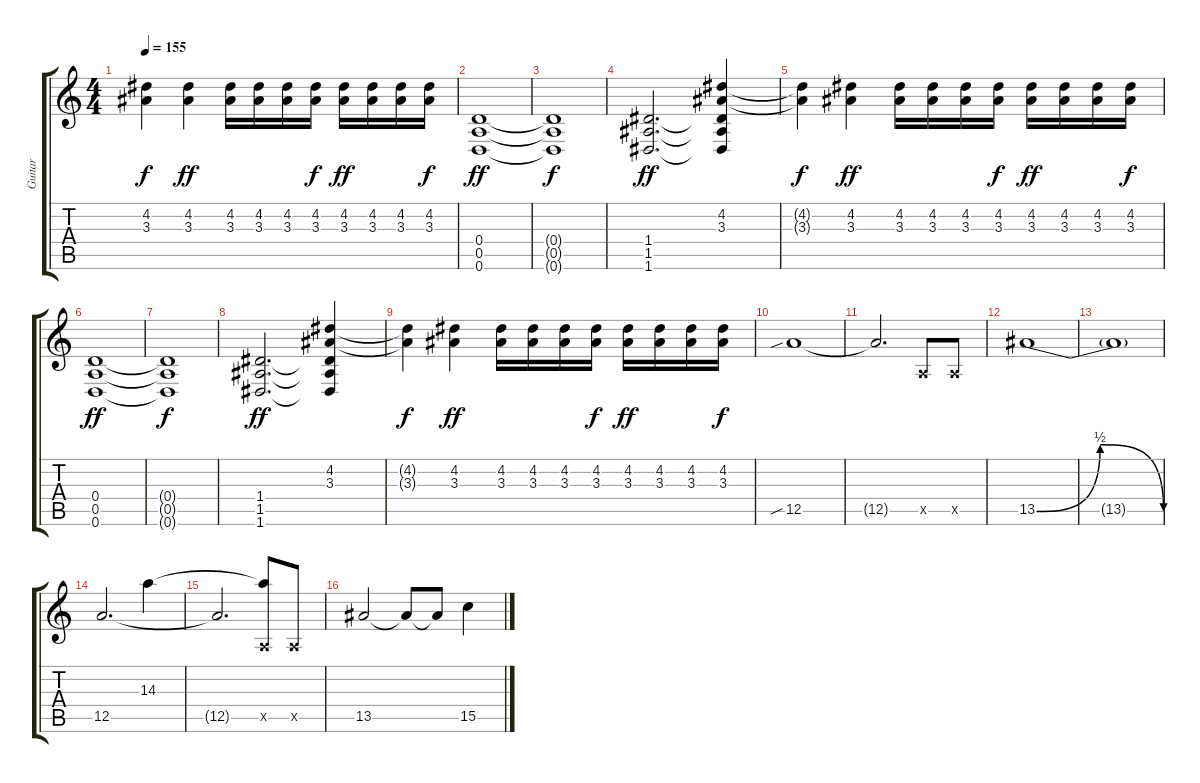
\track ("Guitar              " "Guitar    ") {instrument distortionguitar}
\staff {score tabs}
\tuning (E4 B3 G3 D3 A2 D2) {hide}
\ts (4 4)
\tempo 155
\clef g2
\ks c
(4.2{t} 3.3{t}).4{dy f} (4.2 3.3).4{dy ff} (4.2 3.3).16 (4.2 3.3).16 (4.2 3.3).16 (4.2 3.3).16{dy f} (4.2 3.3).16{dy ff} (4.2 3.3).16 (4.2 3.3).16 (4.2 3.3).16{dy f} |
(0.4 0.5 0.6).1{dy ff} |
(0.4{t} 0.5{t} 0.6{t}).1{dy f} |
(1.4 1.5 1.6).2{d dy ff} (4.2 3.3 1.4{t} 1.5{t} 1.6{t}).4 |
(4.2{t} 3.3{t}).4{dy f} (4.2 3.3).4{dy ff} (4.2 3.3).16 (4.2 3.3).16 (4.2 3.3).16 (4.2 3.3).16{dy f} (4.2 3.3).16{dy ff} (4.2 3.3).16 (4.2 3.3).16 (4.2 3.3).16{dy f} |
(0.4 0.5 0.6).1{dy ff} |
(0.4{t} 0.5{t} 0.6{t}).1{dy f} |
(1.4 1.5 1.6).2{d dy ff} (4.2 3.3 1.4{t} 1.5{t} 1.6{t}).4 |
(4.2{t} 3.3{t}).4{dy f} (4.2 3.3).4{dy ff} (4.2 3.3).16 (4.2 3.3).16 (4.2 3.3).16 (4.2 3.3).16{dy f} (4.2 3.3).16{dy ff} (4.2 3.3).16 (4.2 3.3).16 (4.2 3.3).16{dy f} |
12.5{sib}.1 |
12.5{t}.2{d} 0.5{x}.8 0.5{x}.8 |
13.5{be (bendrelease 0 0 45 2 45 2 60 0)}.1 |
13.5{t}.1 |
12.5.2{d} 14.3.4 |
12.5{t}.2{d} (14.3{t} 0.5{x}).8 0.5{x}.8 |
13.5.2 13.5{t}.8 13.5{t}.8 15.5.4
